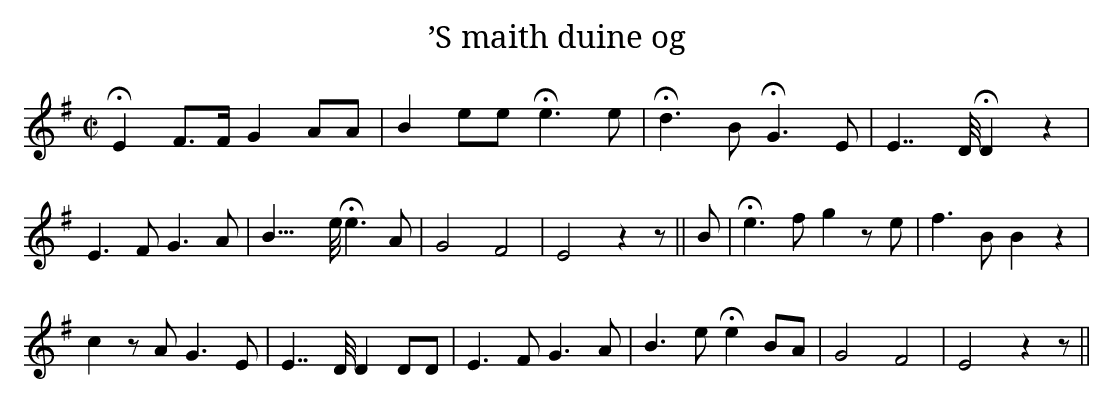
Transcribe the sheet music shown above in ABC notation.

X:1
T:’S maith duine og
M:C|
L:1/8
K:Emin
!fermata!E2 F>F G2 AA|B2 ee !fermata!e3e| !fermata!d3B !fermata!G3E|E2>>D !fermata!D2z2|
E3F G3A|B3>>e !fermata!e3A|G4 F4|E4z2z||B|!fermata!e3f g2ze|f3B B2z2|
c2zA G3E|E2>>D D2 DD|E3F G3A|B3e !fermata!e2 BA|G4F4|E4z2z||
